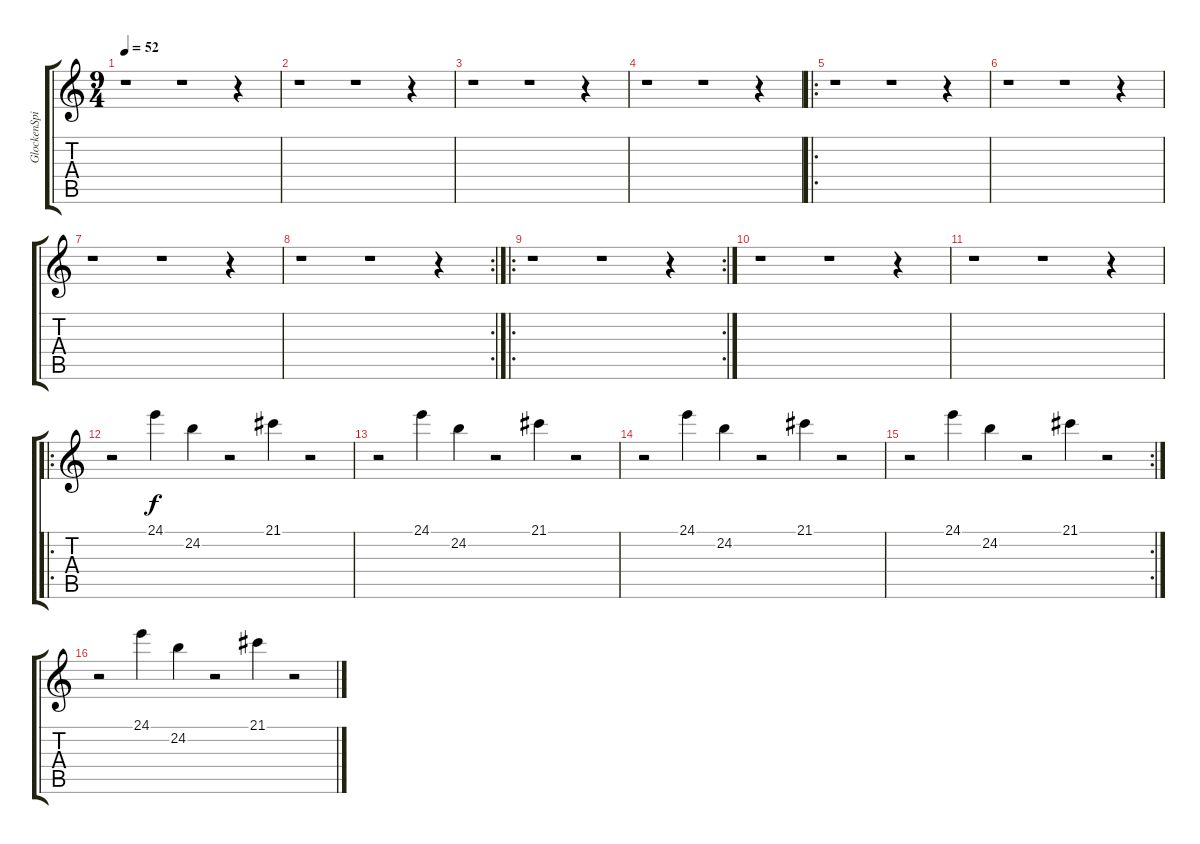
\track ("GlockenSpiel" "GlockenSpi") {instrument glockenspiel}
\staff {score tabs}
\tuning (E4 B3 G3 D3 A2 E2) {hide}
\ts (9 4)
\tempo 52
\clef g2
\ks c
r.1{dy f instrument glockenspiel} r.1 r.4 |
r.1 r.1 r.4 |
r.1 r.1 r.4 |
r.1 r.1 r.4 |
\ro
r.1 r.1 r.4 |
r.1 r.1 r.4 |
r.1 r.1 r.4 |
\rc 2
r.1 r.1 r.4 |
\ro
\rc 2
r.1 r.1 r.4 |
r.1 r.1 r.4 |
r.1 r.1 r.4 |
\ro
r.2 24.1.4 24.2.4 r.2 21.1.4 r.2 |
r.2 24.1.4 24.2.4 r.2 21.1.4 r.2 |
r.2 24.1.4 24.2.4 r.2 21.1.4 r.2 |
\rc 2
r.2 24.1.4 24.2.4 r.2 21.1.4 r.2 |
r.2 24.1.4 24.2.4 r.2 21.1.4 r.2
